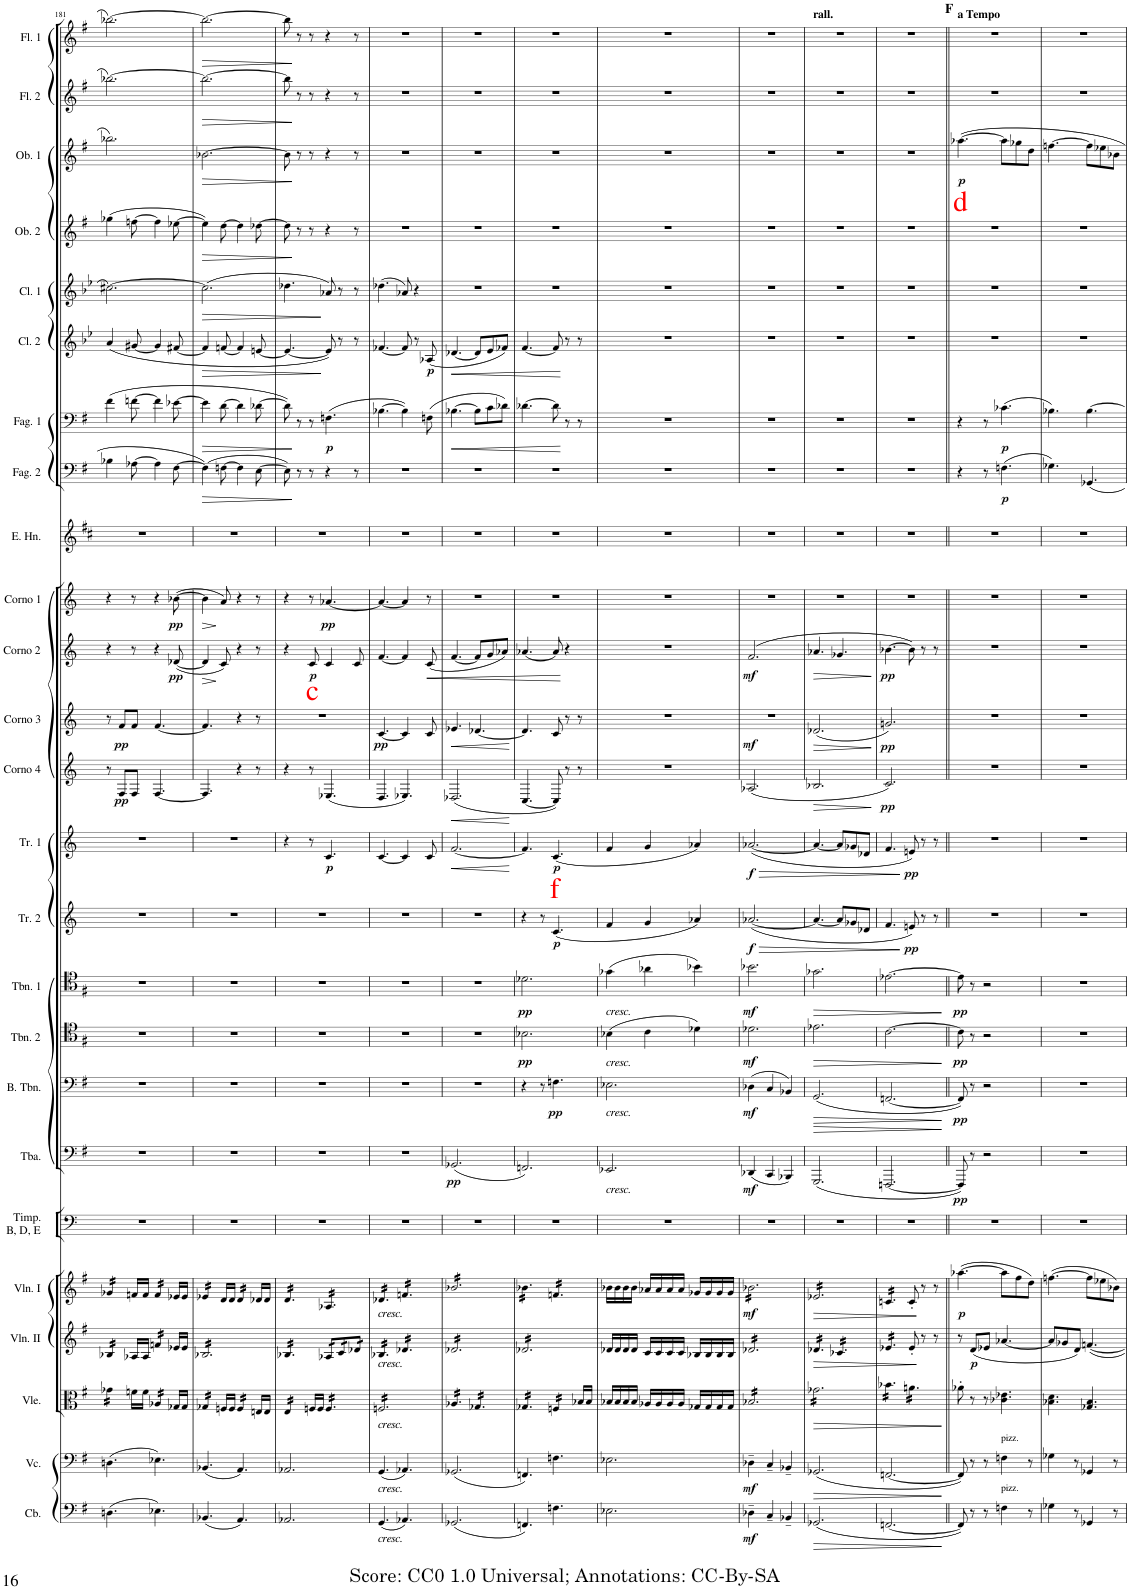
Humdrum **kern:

**kern	**dynam	**kern	**dynam	**kern	**dynam	**kern	**dynam	**kern	**dynam	**kern	**kern	**dynam	**kern	**dynam	**kern	**dynam	**kern	**dynam	**kern	**dynam	**kern	**text	**dynam	**kern	**dynam	**kern	**dynam	**kern	**text	**dynam	**kern	**dynam	**kern	**kern	**dynam	**kern	**dynam	**kern	**dynam	**kern	**dynam	**kern	**dynam	**kern	**text	**dynam	**kern	**dynam	**kern	**dynam
*part25	*part25	*part24	*part24	*part23	*part23	*part22	*part22	*part21	*part21	*part20	*part19	*part19	*part18	*part18	*part17	*part17	*part16	*part16	*part15	*part15	*part14	*part14	*part14	*part13	*part13	*part12	*part12	*part11	*part11	*part11	*part10	*part10	*part9	*part8	*part8	*part7	*part7	*part6	*part6	*part5	*part5	*part4	*part4	*part3	*part3	*part3	*part2	*part2	*part1	*part1
*staff25	*staff25	*staff24	*staff24	*staff23	*staff23	*staff22	*staff22	*staff21	*staff21	*staff20	*staff19	*staff19	*staff18	*staff18	*staff17	*staff17	*staff16	*staff16	*staff15	*staff15	*staff14	*staff14	*staff14	*staff13	*staff13	*staff12	*staff12	*staff11	*staff11	*staff11	*staff10	*staff10	*staff9	*staff8	*staff8	*staff7	*staff7	*staff6	*staff6	*staff5	*staff5	*staff4	*staff4	*staff3	*staff3	*staff3	*staff2	*staff2	*staff1	*staff1
*I"Contrabassi	*	*I"Violoncelli	*	*I"Viole	*	*I"Violini II	*	*I"Violini I	*	*I"Timpani in B, D und E.	*I"Tuba	*	*I"Trombone Basso	*	*I"Trombone Tenore 2	*	*I"Trombone Tenore 1	*	*I"Tromba in F 2	*	*I"Tromba in F 1	*	*	*I"Corno in F 4	*	*I"Corno in F 3	*	*I"Corno in F 2	*	*	*I"Corno in F 1	*	*I"English Horn	*I"Fagotto 2	*	*I"Fagotto 1	*	*I"Clarinetto in A 2	*	*I"Clarinetto in A 1	*	*I"Oboe 2	*	*I"Oboe 1	*	*	*I"Flauto 2	*	*I"Flauto 1	*
*I'Cb.	*	*I'Vc.	*	*I'Vle.	*	*I'Vln. II	*	*I'Vln. I	*	*I'Timp. B, D, E	*I'Tba.	*	*	*	*I'Tbn. 2	*	*I'Tbn. 1	*	*I'Tr. 2	*	*I'Tr. 1	*	*	*I'Corno 4	*	*I'Corno 3	*	*I'Corno 2	*	*	*I'Corno 1	*	*I'E. Hn.	*I'Fag. 2	*	*I'Fag. 1	*	*I'Cl. 2	*	*I'Cl. 1	*	*I'Ob. 2	*	*I'Ob. 1	*	*	*I'Fl. 2	*	*I'Fl. 1	*
!!LO:PB:g=z
*clefF4	*	*clefF4	*	*clefC3	*	*clefG2	*	*clefG2	*	*clefF4	*clefF4	*	*clefF4	*	*clefC4	*	*clefC4	*	*clefG2	*	*clefG2	*	*	*clefG2	*	*clefG2	*	*clefG2	*	*	*clefG2	*	*clefG2	*clefF4	*	*clefF4	*	*clefG2	*	*clefG2	*	*clefG2	*	*clefG2	*	*	*clefG2	*	*clefG2	*
*Trd7c12	*	*	*	*	*	*	*	*	*	*	*	*	*	*	*	*	*	*	*Trd-3c-5	*	*Trd-3c-5	*	*	*Trd4c7	*	*Trd4c7	*	*Trd4c7	*	*	*Trd4c7	*	*Trd4c7	*	*	*	*	*Trd2c3	*	*Trd2c3	*	*	*	*	*	*	*	*	*	*
*k[f#]	*	*k[f#]	*	*k[f#]	*	*k[f#]	*	*k[f#]	*	*k[]	*k[f#]	*	*k[f#]	*	*k[f#]	*	*k[f#]	*	*k[]	*	*k[]	*	*	*k[]	*	*k[]	*	*k[]	*	*	*k[]	*	*k[f#c#]	*k[f#]	*	*k[f#]	*	*k[b-e-]	*	*k[b-e-]	*	*k[f#]	*	*k[f#]	*	*	*k[f#]	*	*k[f#]	*
*M6/8	*	*M6/8	*	*M6/8	*	*M6/8	*	*M6/8	*	*M6/8	*M6/8	*	*M6/8	*	*M6/8	*	*M6/8	*	*M6/8	*	*M6/8	*	*	*M6/8	*	*M6/8	*	*M6/8	*	*	*M6/8	*	*M6/8	*M6/8	*	*M6/8	*	*M6/8	*	*M6/8	*	*M6/8	*	*M6/8	*	*	*M6/8	*	*M6/8	*
=181	=181	=181	=181	=181	=181	=181	=181	=181	=181	=181	=181	=181	=181	=181	=181	=181	=181	=181	=181	=181	=181	=181	=181	=181	=181	=181	=181	=181	=181	=181	=181	=181	=181	=181	=181	=181	=181	=181	=181	=181	=181	=181	=181	=181	=181	=181	=181	=181	=181	=181
*	*	*	*	*tremolo	*	*	*	*	*	*	*	*	*	*	*	*	*	*	*	*	*	*	*	*	*	*	*	*	*	*	*	*	*	*	*	*	*	*	*	*	*	*	*	*	*	*	*	*	*	*
*	*	*	*	*	*	*tremolo	*	*	*	*	*	*	*	*	*	*	*	*	*	*	*	*	*	*	*	*	*	*	*	*	*	*	*	*	*	*	*	*	*	*	*	*	*	*	*	*	*	*	*	*
*	*	*	*	*	*	*	*	*tremolo	*	*	*	*	*	*	*	*	*	*	*	*	*	*	*	*	*	*	*	*	*	*	*	*	*	*	*	*	*	*	*	*	*	*	*	*	*	*	*	*	*	*
(4.Dn\	.	(4.Dn\	.	16g-X\LL	.	16B-X/LL	.	16g-X/LL	.	2.r	2.r	.	2.r	.	2.r	.	2.r	.	2.r	.	2.r	.	.	8r	.	8r	.	4r	.	.	4r	.	2.r	4B-X\	.	(4f#\	.	(4a/	.	[2.cc#X\	.	(4gg-X\	.	2.bb-X\	.	.	[2.bb-X\	.	[2.bb-X\	.
.	.	.	.	16g-X\	.	16B-X/	.	16g-X/	.	.	.	.	.	.	.	.	.	.	.	.	.	.	.	.	.	.	.	.	.	.	.	.	.	.	.	.	.	.	.	.	.	.	.	.	.	.	.	.	.	.
!	!	!	!	!	!	!	!	!	!	!	!	!	!	!	!	!	!	!	!	!	!	!	!	!	!LO:DY:b	!	!LO:DY:b	!	!	!	!	!	!	!	!	!	!	!	!	!	!	!	!	!	!	!	!	!	!	!
.	.	.	.	16g-X\	.	16B-X/	.	16g-X/	.	.	.	.	.	.	.	.	.	.	.	.	.	.	.	8F/L	pp	8f/L	pp	.	.	.	.	.	.	.	.	.	.	.	.	.	.	.	.	.	.	.	.	.	.	.
.	.	.	.	16g-X\JJ	.	16B-X/JJ	.	16g-X/JJ	.	.	.	.	.	.	.	.	.	.	.	.	.	.	.	.	.	.	.	.	.	.	.	.	.	.	.	.	.	.	.	.	.	.	.	.	.	.	.	.	.	.
*	*	*	*	*	*	*	*	*Xtremolo	*	*	*	*	*	*	*	*	*	*	*	*	*	*	*	*	*	*	*	*	*	*	*	*	*	*	*	*	*	*	*	*	*	*	*	*	*	*	*	*	*	*
*	*	*	*	*	*	*Xtremolo	*	*	*	*	*	*	*	*	*	*	*	*	*	*	*	*	*	*	*	*	*	*	*	*	*	*	*	*	*	*	*	*	*	*	*	*	*	*	*	*	*	*	*	*
*	*	*	*	*Xtremolo	*	*	*	*	*	*	*	*	*	*	*	*	*	*	*	*	*	*	*	*	*	*	*	*	*	*	*	*	*	*	*	*	*	*	*	*	*	*	*	*	*	*	*	*	*	*
.	.	.	.	16fn\LL	.	16A-X/LL	.	16fn/LL	.	.	.	.	.	.	.	.	.	.	.	.	.	.	.	8F/J	.	8f/J	.	8r	.	.	8r	.	.	[8A-X\	.	[8fn\	.	[8g#X/	.	.	.	[8ffn\	.	.	.	.	.	.	.	.
.	.	.	.	16f\JJ	.	16A-/JJ	.	16f/JJ	.	.	.	.	.	.	.	.	.	.	.	.	.	.	.	.	.	.	.	.	.	.	.	.	.	.	.	.	.	.	.	.	.	.	.	.	.	.	.	.	.	.
*	*	*	*	*tremolo	*	*	*	*	*	*	*	*	*	*	*	*	*	*	*	*	*	*	*	*	*	*	*	*	*	*	*	*	*	*	*	*	*	*	*	*	*	*	*	*	*	*	*	*	*	*
*	*	*	*	*	*	*tremolo	*	*	*	*	*	*	*	*	*	*	*	*	*	*	*	*	*	*	*	*	*	*	*	*	*	*	*	*	*	*	*	*	*	*	*	*	*	*	*	*	*	*	*	*
*	*	*	*	*	*	*	*	*tremolo	*	*	*	*	*	*	*	*	*	*	*	*	*	*	*	*	*	*	*	*	*	*	*	*	*	*	*	*	*	*	*	*	*	*	*	*	*	*	*	*	*	*
4.E-X\)	.	4.E-X\)	.	16A-X/LL	.	16fn/LL	.	16f/LL	.	.	.	.	.	.	.	.	.	.	.	.	.	.	.	[4.F/	.	[4.f/	.	4r	.	.	4r	.	.	4A-\]	.	4f\]	.	4g#/]	.	.	.	4ff\]	.	.	.	.	.	.	.	.
.	.	.	.	16A-X/	.	16fn/	.	16f/	.	.	.	.	.	.	.	.	.	.	.	.	.	.	.	.	.	.	.	.	.	.	.	.	.	.	.	.	.	.	.	.	.	.	.	.	.	.	.	.	.	.
.	.	.	.	16A-X/	.	16fn/	.	16f/	.	.	.	.	.	.	.	.	.	.	.	.	.	.	.	.	.	.	.	.	.	.	.	.	.	.	.	.	.	.	.	.	.	.	.	.	.	.	.	.	.	.
.	.	.	.	16A-X/JJ	.	16fn/JJ	.	16f/JJ	.	.	.	.	.	.	.	.	.	.	.	.	.	.	.	.	.	.	.	.	.	.	.	.	.	.	.	.	.	.	.	.	.	.	.	.	.	.	.	.	.	.
*	*	*	*	*	*	*	*	*Xtremolo	*	*	*	*	*	*	*	*	*	*	*	*	*	*	*	*	*	*	*	*	*	*	*	*	*	*	*	*	*	*	*	*	*	*	*	*	*	*	*	*	*	*
*	*	*	*	*	*	*Xtremolo	*	*	*	*	*	*	*	*	*	*	*	*	*	*	*	*	*	*	*	*	*	*	*	*	*	*	*	*	*	*	*	*	*	*	*	*	*	*	*	*	*	*	*	*
*	*	*	*	*Xtremolo	*	*	*	*	*	*	*	*	*	*	*	*	*	*	*	*	*	*	*	*	*	*	*	*	*	*	*	*	*	*	*	*	*	*	*	*	*	*	*	*	*	*	*	*	*	*
!	!	!	!	!	!	!	!	!	!	!	!	!	!	!	!	!	!	!	!	!	!	!	!	!	!	!	!	!	!	!LO:DY:b	!	!LO:DY:b	!	!	!	!	!	!	!	!	!	!	!	!	!	!	!	!	!	!
.	.	.	.	16G-X/LL	.	16e-X/LL	.	16e-X/LL	.	.	.	.	.	.	.	.	.	.	.	.	.	.	.	.	.	.	.	([8d-X/	.	pp	([8b-X\	pp	.	[8F#\	.	[8e-X\	.	[8f#X/	.	.	.	[8ee-X\	.	.	.	.	.	.	.	.
.	.	.	.	16G-/JJ	.	16e-/JJ	.	16e-/JJ	.	.	.	.	.	.	.	.	.	.	.	.	.	.	.	.	.	.	.	.	.	.	.	.	.	.	.	.	.	.	.	.	.	.	.	.	.	.	.	.	.	.
=182	=182	=182	=182	=182	=182	=182	=182	=182	=182	=182	=182	=182	=182	=182	=182	=182	=182	=182	=182	=182	=182	=182	=182	=182	=182	=182	=182	=182	=182	=182	=182	=182	=182	=182	=182	=182	=182	=182	=182	=182	=182	=182	=182	=182	=182	=182	=182	=182	=182	=182
!	!	!	!	!	!	!	!	!	!	!	!	!	!	!	!	!	!	!	!	!	!	!	!	!	!	!	!	!	!	!LO:HP:b	!	!LO:HP:b	!	!	!LO:HP:b	!	!LO:HP:b	!	!LO:HP:b	!	!LO:HP:b	!	!LO:HP:b	!	!	!LO:HP:b	!	!LO:HP:b	!	!LO:HP:b
*	*	*	*	*tremolo	*	*	*	*	*	*	*	*	*	*	*	*	*	*	*	*	*	*	*	*	*	*	*	*	*	*	*	*	*	*	*	*	*	*	*	*	*	*	*	*	*	*	*	*	*	*
*	*	*	*	*	*	*tremolo	*	*	*	*	*	*	*	*	*	*	*	*	*	*	*	*	*	*	*	*	*	*	*	*	*	*	*	*	*	*	*	*	*	*	*	*	*	*	*	*	*	*	*	*
*	*	*	*	*	*	*	*	*tremolo	*	*	*	*	*	*	*	*	*	*	*	*	*	*	*	*	*	*	*	*	*	*	*	*	*	*	*	*	*	*	*	*	*	*	*	*	*	*	*	*	*	*
(4.BB-X/	.	(4.BB-X/	.	16G-X/LL	.	16B-X/LL	.	16e-X/LL	.	2.r	2.r	.	2.r	.	2.r	.	2.r	.	2.r	.	2.r	.	.	4.F/]	.	4.f/]	.	4d-/]	.	>	4b-\]	>	2.r	(4F#\]	>	4e-\]	>	4f#/]	>	(2.cc#\]	>	4ee-\])	>	[2.b-X\	.	>	2.bb-\_	>	2.bb-\_	>
.	.	.	.	16G-X/	.	16B-X/	.	16e-X/	.	.	.	.	.	.	.	.	.	.	.	.	.	.	.	.	.	.	.	.	.	.	.	.	.	.	.	.	.	.	.	.	.	.	.	.	.	.	.	.	.	.
.	.	.	.	16G-X/	.	16B-X/	.	16e-X/	.	.	.	.	.	.	.	.	.	.	.	.	.	.	.	.	.	.	.	.	.	.	.	.	.	.	.	.	.	.	.	.	.	.	.	.	.	.	.	.	.	.
.	.	.	.	16G-X/JJ	.	16B-X/	.	16e-X/JJ	.	.	.	.	.	.	.	.	.	.	.	.	.	.	.	.	.	.	.	.	.	.	.	.	.	.	.	.	.	.	.	.	.	.	.	.	.	.	.	.	.	.
*	*	*	*	*	*	*	*	*Xtremolo	*	*	*	*	*	*	*	*	*	*	*	*	*	*	*	*	*	*	*	*	*	*	*	*	*	*	*	*	*	*	*	*	*	*	*	*	*	*	*	*	*	*
*	*	*	*	*Xtremolo	*	*	*	*	*	*	*	*	*	*	*	*	*	*	*	*	*	*	*	*	*	*	*	*	*	*	*	*	*	*	*	*	*	*	*	*	*	*	*	*	*	*	*	*	*	*
.	.	.	.	16Fn/LL	.	16B-X/	.	16d/LL	.	.	.	.	.	.	.	.	.	.	.	.	.	.	.	.	.	.	.	8c/)	.	]	8a/)	]	.	[8Fn\	.	[8d\	.	[8fn/	.	.	.	[8dd\	.	.	.	.	.	.	.	.
.	.	.	.	16F/JJ	.	16B-X/	.	16d/JJ	.	.	.	.	.	.	.	.	.	.	.	.	.	.	.	.	.	.	.	.	.	.	.	.	.	.	.	.	.	.	.	.	.	.	.	.	.	.	.	.	.	.
*	*	*	*	*tremolo	*	*	*	*	*	*	*	*	*	*	*	*	*	*	*	*	*	*	*	*	*	*	*	*	*	*	*	*	*	*	*	*	*	*	*	*	*	*	*	*	*	*	*	*	*	*
*	*	*	*	*	*	*	*	*tremolo	*	*	*	*	*	*	*	*	*	*	*	*	*	*	*	*	*	*	*	*	*	*	*	*	*	*	*	*	*	*	*	*	*	*	*	*	*	*	*	*	*	*
4.AA/)	.	4.AA/)	.	16F/LL	.	16B-X/	.	16d/LL	.	.	.	.	.	.	.	.	.	.	.	.	.	.	.	4r	.	4r	.	4r	.	.	4r	.	.	4F\]	.	4d\]	.	4f/]	.	.	.	4dd\]	.	.	.	.	.	.	.	.
.	.	.	.	16F/	.	16B-X/	.	16d/	.	.	.	.	.	.	.	.	.	.	.	.	.	.	.	.	.	.	.	.	.	.	.	.	.	.	.	.	.	.	.	.	.	.	.	.	.	.	.	.	.	.
.	.	.	.	16F/	.	16B-X/	.	16d/	.	.	.	.	.	.	.	.	.	.	.	.	.	.	.	.	.	.	.	.	.	.	.	.	.	.	.	.	.	.	.	.	.	.	.	.	.	.	.	.	.	.
.	.	.	.	16F/JJ	.	16B-X/	.	16d/JJ	.	.	.	.	.	.	.	.	.	.	.	.	.	.	.	.	.	.	.	.	.	.	.	.	.	.	.	.	.	.	.	.	.	.	.	.	.	.	.	.	.	.
*	*	*	*	*	*	*	*	*Xtremolo	*	*	*	*	*	*	*	*	*	*	*	*	*	*	*	*	*	*	*	*	*	*	*	*	*	*	*	*	*	*	*	*	*	*	*	*	*	*	*	*	*	*
*	*	*	*	*Xtremolo	*	*	*	*	*	*	*	*	*	*	*	*	*	*	*	*	*	*	*	*	*	*	*	*	*	*	*	*	*	*	*	*	*	*	*	*	*	*	*	*	*	*	*	*	*	*
.	.	.	.	16En/LL	.	16B-X/	.	16d-X/LL	.	.	.	.	.	.	.	.	.	.	.	.	.	.	.	8r	.	8r	.	8r	.	.	8r	.	.	[8E\	.	[8d-X\	.	[8en/	.	.	.	[8dd-X\	.	.	.	.	.	.	.	.
.	.	.	.	16E/JJ	.	16B-X/JJ	.	16d-/JJ	.	.	.	.	.	.	.	.	.	.	.	.	.	.	.	.	.	.	.	.	.	.	.	.	.	.	.	.	.	.	.	.	.	.	.	.	.	.	.	.	.	.
=183	=183	=183	=183	=183	=183	=183	=183	=183	=183	=183	=183	=183	=183	=183	=183	=183	=183	=183	=183	=183	=183	=183	=183	=183	=183	=183	=183	=183	=183	=183	=183	=183	=183	=183	=183	=183	=183	=183	=183	=183	=183	=183	=183	=183	=183	=183	=183	=183	=183	=183
*	*	*	*	*tremolo	*	*	*	*	*	*	*	*	*	*	*	*	*	*	*	*	*	*	*	*	*	*	*	*	*	*	*	*	*	*	*	*	*	*	*	*	*	*	*	*	*	*	*	*	*	*
*	*	*	*	*	*	*	*	*tremolo	*	*	*	*	*	*	*	*	*	*	*	*	*	*	*	*	*	*	*	*	*	*	*	*	*	*	*	*	*	*	*	*	*	*	*	*	*	*	*	*	*	*
2.AA-X/	.	2.AA-X/	.	16E/LL	.	16B-X/LL	.	16d/LL	.	2.r	2.r	.	2.r	.	2.r	.	2.r	.	2.r	.	4r	.	.	4r	.	2.r	.	4r	.	.	4r	.	2.r	8E\])	.	8d-\])	.	4.e/_	.	4.dd-X\	.	8dd-\]	.	8b-\]	.	.	8bb-\]	.	8bb-\]	.
.	.	.	.	16E/	.	16B-X/	.	16d/	.	.	.	.	.	.	.	.	.	.	.	.	.	.	.	.	.	.	.	.	.	.	.	.	.	.	.	.	.	.	.	.	.	.	.	.	.	.	.	.	.	.
.	.	.	.	16E/	.	16B-X/	.	16d/	.	.	.	.	.	.	.	.	.	.	.	.	.	.	.	.	.	.	.	.	.	.	.	.	.	8r	]	8r	]	.	.	.	.	8r	]	8r	.	]	8r	]	8r	]
.	.	.	.	16E/JJ	.	16B-X/	.	16d/	.	.	.	.	.	.	.	.	.	.	.	.	.	.	.	.	.	.	.	.	.	.	.	.	.	.	.	.	.	.	.	.	.	.	.	.	.	.	.	.	.	.
*	*	*	*	*Xtremolo	*	*	*	*	*	*	*	*	*	*	*	*	*	*	*	*	*	*	*	*	*	*	*	*	*	*	*	*	*	*	*	*	*	*	*	*	*	*	*	*	*	*	*	*	*	*
!	!	!	!	!	!	!	!	!	!	!	!	!	!	!	!	!	!	!	!	!	!	!	!	!	!	!	!	!	!LO:LY:b:color=#FF0000	!LO:DY:b	!	!	!	!	!	!	!	!	!	!	!	!	!	!	!	!	!	!	!	!
.	.	.	.	16Fn/LL	.	16B-X/	.	16d/	.	.	.	.	.	.	.	.	.	.	.	.	8r	.	.	8r	.	.	.	8c/	c	p	8r	.	.	8r	.	8r	.	.	.	.	.	8r	.	8r	.	.	8r	.	8r	.
.	.	.	.	16F/JJ	.	16B-X/JJ	.	16d/JJ	.	.	.	.	.	.	.	.	.	.	.	.	.	.	.	.	.	.	.	.	.	.	.	.	.	.	.	.	.	.	.	.	.	.	.	.	.	.	.	.	.	.
!	!	!	!	!	!	!	!	!	!	!	!	!	!	!	!	!	!	!	!	!	!	!	!LO:DY:b	!	!	!	!	!	!	!	!	!LO:DY:b	!	!	!	!	!LO:DY:b	!	!	!	!	!	!	!	!	!	!	!	!	!
*	*	*	*	*tremolo	*	*	*	*	*	*	*	*	*	*	*	*	*	*	*	*	*	*	*	*	*	*	*	*	*	*	*	*	*	*	*	*	*	*	*	*	*	*	*	*	*	*	*	*	*	*
.	.	.	.	16F/LL	.	16A-X/LL	.	16A-X/LL	.	.	.	.	.	.	.	.	.	.	.	.	4.c/	.	p	(4.E-X/	.	.	.	4c/	.	.	[4.a-X/	pp	.	4r	.	(4.Fn\	p	8e/])	]	8a-X/)	]	4r	.	4r	.	.	4r	.	4r	.
.	.	.	.	16F/	.	16A-X/	.	16A-X/	.	.	.	.	.	.	.	.	.	.	.	.	.	.	.	.	.	.	.	.	.	.	.	.	.	.	.	.	.	.	.	.	.	.	.	.	.	.	.	.	.	.
.	.	.	.	16F/	.	16c/	.	16A-X/	.	.	.	.	.	.	.	.	.	.	.	.	.	.	.	.	.	.	.	.	.	.	.	.	.	.	.	.	.	8r	.	8r	.	.	.	.	.	.	.	.	.	.
.	.	.	.	16F/	.	16c/	.	16A-X/	.	.	.	.	.	.	.	.	.	.	.	.	.	.	.	.	.	.	.	.	.	.	.	.	.	.	.	.	.	.	.	.	.	.	.	.	.	.	.	.	.	.
.	.	.	.	16F/	.	16d-X/	.	16A-X/	.	.	.	.	.	.	.	.	.	.	.	.	.	.	.	.	.	.	.	8c/	.	.	.	.	.	8r	.	.	.	8r	.	8r	.	8r	.	8r	.	.	8r	.	8r	.
.	.	.	.	16F/JJ	.	16d-X/JJ	.	16A-X/JJ	.	.	.	.	.	.	.	.	.	.	.	.	.	.	.	.	.	.	.	.	.	.	.	.	.	.	.	.	.	.	.	.	.	.	.	.	.	.	.	.	.	.
=184	=184	=184	=184	=184	=184	=184	=184	=184	=184	=184	=184	=184	=184	=184	=184	=184	=184	=184	=184	=184	=184	=184	=184	=184	=184	=184	=184	=184	=184	=184	=184	=184	=184	=184	=184	=184	=184	=184	=184	=184	=184	=184	=184	=184	=184	=184	=184	=184	=184	=184
!	!	!	!	!	!	!	!	!LO:TX:b:i:t=cresc.	!	!	!	!	!	!	!	!	!	!	!	!	!	!	!	!	!	!	!	!	!	!	!	!	!	!	!	!	!	!	!	!	!	!	!	!	!	!	!	!	!	!
!	!	!	!	!	!	!LO:TX:b:i:t=cresc.	!	!	!	!	!	!	!	!	!	!	!	!	!	!	!	!	!	!	!	!	!	!	!	!	!	!	!	!	!	!	!	!	!	!	!	!	!	!	!	!	!	!	!	!
!	!	!	!	!LO:TX:b:i:t=cresc.	!	!	!	!	!	!	!	!	!	!	!	!	!	!	!	!	!	!	!	!	!	!	!	!	!	!	!	!	!	!	!	!	!	!	!	!	!	!	!	!	!	!	!	!	!	!
!	!	!LO:TX:b:i:t=cresc.	!	!	!	!	!	!	!	!	!	!	!	!	!	!	!	!	!	!	!	!	!	!	!	!	!	!	!	!	!	!	!	!	!	!	!	!	!	!	!	!	!	!	!	!	!	!	!	!
!LO:TX:b:i:t=cresc.	!	!	!	!	!	!	!	!	!	!	!	!	!	!	!	!	!	!	!	!	!	!	!	!	!	!	!	!	!	!	!	!	!	!	!	!	!	!	!	!	!	!	!	!	!	!	!	!	!	!
!	!	!	!	!	!	!	!	!	!	!	!	!	!	!	!	!	!	!	!	!	!	!	!	!	!	!	!LO:DY:b	!	!	!	!	!	!	!	!	!	!	!	!	!	!	!	!	!	!	!	!	!	!	!
(4.GG/	.	(4.GG/	.	16Fn/LL	.	16B-X/LL	.	16d-X/LL	.	2.r	2.r	.	2.r	.	2.r	.	2.r	.	2.r	.	[4.c/	.	.	4.D/	.	[4.c/	pp	[4.f/	.	.	4.a-/_	.	2.r	2.r	.	[4.B-X\	.	[4.f-X/	.	(4.dd-X\	.	2.r	.	2.r	.	.	2.r	.	2.r	.
.	.	.	.	16Fn/	.	16B-X/	.	16d-X/	.	.	.	.	.	.	.	.	.	.	.	.	.	.	.	.	.	.	.	.	.	.	.	.	.	.	.	.	.	.	.	.	.	.	.	.	.	.	.	.	.	.
.	.	.	.	16Fn/	.	16B-X/	.	16d-X/	.	.	.	.	.	.	.	.	.	.	.	.	.	.	.	.	.	.	.	.	.	.	.	.	.	.	.	.	.	.	.	.	.	.	.	.	.	.	.	.	.	.
.	.	.	.	16Fn/	.	16B-X/	.	16d-X/	.	.	.	.	.	.	.	.	.	.	.	.	.	.	.	.	.	.	.	.	.	.	.	.	.	.	.	.	.	.	.	.	.	.	.	.	.	.	.	.	.	.
.	.	.	.	16Fn/	.	16B-X/	.	16d-X/	.	.	.	.	.	.	.	.	.	.	.	.	.	.	.	.	.	.	.	.	.	.	.	.	.	.	.	.	.	.	.	.	.	.	.	.	.	.	.	.	.	.
.	.	.	.	16Fn/	.	16B-X/JJ	.	16d-X/JJ	.	.	.	.	.	.	.	.	.	.	.	.	.	.	.	.	.	.	.	.	.	.	.	.	.	.	.	.	.	.	.	.	.	.	.	.	.	.	.	.	.	.
4.AA-X/)	.	4.AA-X/)	.	16Fn/	.	16d-X/LL	.	16fn/LL	.	.	.	.	.	.	.	.	.	.	.	.	4c/]	.	.	4.E-X/)	.	4c/]	.	4f/]	.	.	4a-/]	.	.	.	.	4B-\])	.	8f-/]	.	8a-X/)	.	.	.	.	.	.	.	.	.	.
.	.	.	.	16Fn/	.	16d-X/	.	16fn/	.	.	.	.	.	.	.	.	.	.	.	.	.	.	.	.	.	.	.	.	.	.	.	.	.	.	.	.	.	.	.	.	.	.	.	.	.	.	.	.	.	.
.	.	.	.	16Fn/	.	16d-X/	.	16fn/	.	.	.	.	.	.	.	.	.	.	.	.	.	.	.	.	.	.	.	.	.	.	.	.	.	.	.	.	.	8r	.	4r	.	.	.	.	.	.	.	.	.	.
.	.	.	.	16Fn/	.	16d-X/	.	16fn/	.	.	.	.	.	.	.	.	.	.	.	.	.	.	.	.	.	.	.	.	.	.	.	.	.	.	.	.	.	.	.	.	.	.	.	.	.	.	.	.	.	.
!	!	!	!	!	!	!	!	!	!	!	!	!	!	!	!	!	!	!	!	!	!	!	!	!	!	!	!	!	!	!LO:HP:b	!	!	!	!	!	!	!	!	!LO:DY:b	!	!	!	!	!	!	!	!	!	!	!
.	.	.	.	16Fn/	.	16d-X/	.	16fn/	.	.	.	.	.	.	.	.	.	.	.	.	8c/	.	.	.	.	8c/	.	(8c/	.	<	8r	.	.	.	.	(8Fn\	.	(8A-X/	p	.	.	.	.	.	.	.	.	.	.	.
.	.	.	.	16Fn/JJ	.	16d-X/JJ	.	16fn/JJ	.	.	.	.	.	.	.	.	.	.	.	.	.	.	.	.	.	.	.	.	.	.	.	.	.	.	.	.	.	.	.	.	.	.	.	.	.	.	.	.	.	.
=185	=185	=185	=185	=185	=185	=185	=185	=185	=185	=185	=185	=185	=185	=185	=185	=185	=185	=185	=185	=185	=185	=185	=185	=185	=185	=185	=185	=185	=185	=185	=185	=185	=185	=185	=185	=185	=185	=185	=185	=185	=185	=185	=185	=185	=185	=185	=185	=185	=185	=185
!	!	!	!	!	!	!	!	!	!	!	!	!LO:DY:b	!	!	!	!	!	!	!	!	!	!	!LO:HP:b	!	!LO:HP:b	!	!LO:HP:b	!	!	!	!	!	!	!	!	!	!LO:HP:b	!	!LO:HP:b	!	!	!	!	!	!	!	!	!	!	!
(2.GG-X/	.	(2.GG-X/	.	16A-X/LL	.	16d-X/LL	.	16b-X/LL	.	2.r	(2.GG-X/	pp	2.r	.	2.r	.	2.r	.	2.r	.	[2.f/	.	<	(2.D-X/	<	4.e-X/	<	[4.f/	.	.	2.r	.	2.r	2.r	.	[4.B-X\	<	[4.d-X/	<	2.r	.	2.r	.	2.r	.	.	2.r	.	2.r	.
.	.	.	.	16A-X/	.	16d-X/	.	16b-X/	.	.	.	.	.	.	.	.	.	.	.	.	.	.	.	.	.	.	.	.	.	.	.	.	.	.	.	.	.	.	.	.	.	.	.	.	.	.	.	.	.	.
.	.	.	.	16A-X/	.	16d-X/	.	16b-X/	.	.	.	.	.	.	.	.	.	.	.	.	.	.	.	.	.	.	.	.	.	.	.	.	.	.	.	.	.	.	.	.	.	.	.	.	.	.	.	.	.	.
.	.	.	.	16A-X/	.	16d-X/	.	16b-X/	.	.	.	.	.	.	.	.	.	.	.	.	.	.	.	.	.	.	.	.	.	.	.	.	.	.	.	.	.	.	.	.	.	.	.	.	.	.	.	.	.	.
.	.	.	.	16A-X/	.	16d-X/	.	16b-X/	.	.	.	.	.	.	.	.	.	.	.	.	.	.	.	.	.	.	.	.	.	.	.	.	.	.	.	.	.	.	.	.	.	.	.	.	.	.	.	.	.	.
.	.	.	.	16A-X/JJ	.	16d-X/	.	16b-X/	.	.	.	.	.	.	.	.	.	.	.	.	.	.	.	.	.	.	.	.	.	.	.	.	.	.	.	.	.	.	.	.	.	.	.	.	.	.	.	.	.	.
.	.	.	.	16G-X/LL	.	16d-X/	.	16b-X/	.	.	.	.	.	.	.	.	.	.	.	.	.	.	.	.	.	[4.d-X/	.	8f/L]	.	.	.	.	.	.	.	8B-\L]	.	8d-/L]	.	.	.	.	.	.	.	.	.	.	.	.
.	.	.	.	16G-X/	.	16d-X/	.	16b-X/	.	.	.	.	.	.	.	.	.	.	.	.	.	.	.	.	.	.	.	.	.	.	.	.	.	.	.	.	.	.	.	.	.	.	.	.	.	.	.	.	.	.
.	.	.	.	16G-X/	.	16d-X/	.	16b-X/	.	.	.	.	.	.	.	.	.	.	.	.	.	.	.	.	.	.	.	8g/	.	.	.	.	.	.	.	8c\	.	8e-/	.	.	.	.	.	.	.	.	.	.	.	.
.	.	.	.	16G-X/	.	16d-X/	.	16b-X/	.	.	.	.	.	.	.	.	.	.	.	.	.	.	.	.	.	.	.	.	.	.	.	.	.	.	.	.	.	.	.	.	.	.	.	.	.	.	.	.	.	.
.	.	.	.	16G-X/	.	16d-X/	.	16b-X/	.	.	.	.	.	.	.	.	.	.	.	.	.	.	.	.	.	.	.	8a-X/J)	.	.	.	.	.	.	.	8d-X\J)	.	8f-X/J)	.	.	.	.	.	.	.	.	.	.	.	.
.	.	.	.	16G-X/JJ	.	16d-X/JJ	.	16b-X/JJ	.	.	.	.	.	.	.	.	.	.	.	.	.	.	.	.	.	.	.	.	.	.	.	.	.	.	.	.	.	.	.	.	.	.	.	.	.	.	.	.	.	.
.	.	.	.	.	.	.	.	.	.	.	.	.	.	.	.	.	.	.	.	.	.	.	[	.	[	.	[	.	.	.	.	.	.	.	.	.	.	.	.	.	.	.	.	.	.	.	.	.	.	.
=186	=186	=186	=186	=186	=186	=186	=186	=186	=186	=186	=186	=186	=186	=186	=186	=186	=186	=186	=186	=186	=186	=186	=186	=186	=186	=186	=186	=186	=186	=186	=186	=186	=186	=186	=186	=186	=186	=186	=186	=186	=186	=186	=186	=186	=186	=186	=186	=186	=186	=186
!	!	!	!	!	!	!	!	!	!	!	!	!	!	!	!	!LO:DY:b	!	!LO:DY:b	!	!	!	!	!	!	!	!	!	!	!	!	!	!	!	!	!	!	!	!	!	!	!	!	!	!	!	!	!	!	!	!
4.FFn/)	.	4.FFn/)	.	16G-X/LL	.	16d-X/LL	.	16b-X\LL	.	2.r	2.FFn/)	.	4r	.	2.B-X\	pp	2.d-X\	pp	4r	.	4.f/]	.	.	[4.C/	.	4.d-/]	.	[4.a-X/	.	.	2.r	.	2.r	2.r	.	[4.d-X\	.	[4.f/	.	2.r	.	2.r	.	2.r	.	.	2.r	.	2.r	.
.	.	.	.	16G-X/	.	16d-X/	.	16b-X\	.	.	.	.	.	.	.	.	.	.	.	.	.	.	.	.	.	.	.	.	.	.	.	.	.	.	.	.	.	.	.	.	.	.	.	.	.	.	.	.	.	.
.	.	.	.	16G-X/	.	16d-X/	.	16b-X\	.	.	.	.	.	.	.	.	.	.	.	.	.	.	.	.	.	.	.	.	.	.	.	.	.	.	.	.	.	.	.	.	.	.	.	.	.	.	.	.	.	.
.	.	.	.	16G-X/	.	16d-X/	.	16b-X\	.	.	.	.	.	.	.	.	.	.	.	.	.	.	.	.	.	.	.	.	.	.	.	.	.	.	.	.	.	.	.	.	.	.	.	.	.	.	.	.	.	.
.	.	.	.	16G-X/	.	16d-X/	.	16b-X\	.	.	.	.	8r	.	.	.	.	.	8r	.	.	.	.	.	.	.	.	.	.	.	.	.	.	.	.	.	.	.	.	.	.	.	.	.	.	.	.	.	.	.
.	.	.	.	16G-X/JJ	.	16d-X/	.	16b-X\JJ	.	.	.	.	.	.	.	.	.	.	.	.	.	.	.	.	.	.	.	.	.	.	.	.	.	.	.	.	.	.	.	.	.	.	.	.	.	.	.	.	.	.
!	!	!	!	!	!	!	!	!	!	!	!	!	!	!LO:DY:b	!	!	!	!	!	!LO:DY:b	!	!LO:LY:b:color=#FF0000	!LO:DY:b	!	!	!	!	!	!	!	!	!	!	!	!	!	!	!	!	!	!	!	!	!	!	!	!	!	!	!
4.Fn\	.	4.Fn\	.	16Fn/LL	.	16d-X/	.	16fn/LL	.	.	.	.	4.Fn\	pp	.	.	.	.	(4.c/	p	(4.c/	f	p	8C/])	.	8c/	.	8a-/]	.	.	.	.	.	.	.	8d-\]	.	8f/]	.	.	.	.	.	.	.	.	.	.	.	.
.	.	.	.	16Fn/	.	16d-X/	.	16fn/	.	.	.	.	.	.	.	.	.	.	.	.	.	.	.	.	.	.	.	.	.	.	.	.	.	.	.	.	.	.	.	.	.	.	.	.	.	.	.	.	.	.
.	.	.	.	16Fn/	.	16d-X/	.	16fn/	.	.	.	.	.	.	.	.	.	.	.	.	.	.	.	8r	.	8r	.	4r	.	[	.	.	.	.	.	8r	[	8r	[	.	.	.	.	.	.	.	.	.	.	.
.	.	.	.	16Fn/JJ	.	16d-X/	.	16fn/	.	.	.	.	.	.	.	.	.	.	.	.	.	.	.	.	.	.	.	.	.	.	.	.	.	.	.	.	.	.	.	.	.	.	.	.	.	.	.	.	.	.
*	*	*	*	*Xtremolo	*	*	*	*	*	*	*	*	*	*	*	*	*	*	*	*	*	*	*	*	*	*	*	*	*	*	*	*	*	*	*	*	*	*	*	*	*	*	*	*	*	*	*	*	*	*
.	.	.	.	16B-X/LL	.	16d-X/	.	16fn/	.	.	.	.	.	.	.	.	.	.	.	.	.	.	.	8r	.	8r	.	.	.	.	.	.	.	.	.	8r	.	8r	.	.	.	.	.	.	.	.	.	.	.	.
.	.	.	.	16B-/JJ	.	16d-X/JJ	.	16fn/JJ	.	.	.	.	.	.	.	.	.	.	.	.	.	.	.	.	.	.	.	.	.	.	.	.	.	.	.	.	.	.	.	.	.	.	.	.	.	.	.	.	.	.
*	*	*	*	*	*	*	*	*Xtremolo	*	*	*	*	*	*	*	*	*	*	*	*	*	*	*	*	*	*	*	*	*	*	*	*	*	*	*	*	*	*	*	*	*	*	*	*	*	*	*	*	*	*
*	*	*	*	*	*	*Xtremolo	*	*	*	*	*	*	*	*	*	*	*	*	*	*	*	*	*	*	*	*	*	*	*	*	*	*	*	*	*	*	*	*	*	*	*	*	*	*	*	*	*	*	*	*
=187	=187	=187	=187	=187	=187	=187	=187	=187	=187	=187	=187	=187	=187	=187	=187	=187	=187	=187	=187	=187	=187	=187	=187	=187	=187	=187	=187	=187	=187	=187	=187	=187	=187	=187	=187	=187	=187	=187	=187	=187	=187	=187	=187	=187	=187	=187	=187	=187	=187	=187
!	!	!	!	!	!	!	!	!	!	!	!	!	!	!	!	!	!LO:TX:b:i:t=cresc.	!	!	!	!	!	!	!	!	!	!	!	!	!	!	!	!	!	!	!	!	!	!	!	!	!	!	!	!	!	!	!	!	!
!	!	!	!	!	!	!	!	!	!	!	!	!	!	!	!LO:TX:b:i:t=cresc.	!	!	!	!	!	!	!	!	!	!	!	!	!	!	!	!	!	!	!	!	!	!	!	!	!	!	!	!	!	!	!	!	!	!	!
!	!	!	!	!	!	!	!	!	!	!	!	!	!LO:TX:b:i:t=cresc.	!	!	!	!	!	!	!	!	!	!	!	!	!	!	!	!	!	!	!	!	!	!	!	!	!	!	!	!	!	!	!	!	!	!	!	!	!
!	!	!	!	!	!	!	!	!	!	!	!LO:TX:b:i:t=cresc.	!	!	!	!	!	!	!	!	!	!	!	!	!	!	!	!	!	!	!	!	!	!	!	!	!	!	!	!	!	!	!	!	!	!	!	!	!	!	!
2.E-X\	.	2.E-X\	.	16B-X/LL	.	16d-X/LL	.	16b-X\LL	.	2.r	2.EE-X/	.	2.E-X\	.	(4B-X\	.	(4g-X\	.	4f/	.	4f/	.	.	2.r	.	2.r	.	2.r	.	.	2.r	.	2.r	2.r	.	2.r	.	2.r	.	2.r	.	2.r	.	2.r	.	.	2.r	.	2.r	.
.	.	.	.	16B-/	.	16d-/	.	16b-\	.	.	.	.	.	.	.	.	.	.	.	.	.	.	.	.	.	.	.	.	.	.	.	.	.	.	.	.	.	.	.	.	.	.	.	.	.	.	.	.	.	.
.	.	.	.	16B-/	.	16d-/	.	16b-\	.	.	.	.	.	.	.	.	.	.	.	.	.	.	.	.	.	.	.	.	.	.	.	.	.	.	.	.	.	.	.	.	.	.	.	.	.	.	.	.	.	.
.	.	.	.	16B-/JJ	.	16d-/JJ	.	16b-\JJ	.	.	.	.	.	.	.	.	.	.	.	.	.	.	.	.	.	.	.	.	.	.	.	.	.	.	.	.	.	.	.	.	.	.	.	.	.	.	.	.	.	.
.	.	.	.	16A-X/LL	.	16c/LL	.	16a-X/LL	.	.	.	.	.	.	4c\	.	4a-X\	.	4g/	.	4g/	.	.	.	.	.	.	.	.	.	.	.	.	.	.	.	.	.	.	.	.	.	.	.	.	.	.	.	.	.
.	.	.	.	16A-/	.	16c/	.	16a-/	.	.	.	.	.	.	.	.	.	.	.	.	.	.	.	.	.	.	.	.	.	.	.	.	.	.	.	.	.	.	.	.	.	.	.	.	.	.	.	.	.	.
.	.	.	.	16A-/	.	16c/	.	16a-/	.	.	.	.	.	.	.	.	.	.	.	.	.	.	.	.	.	.	.	.	.	.	.	.	.	.	.	.	.	.	.	.	.	.	.	.	.	.	.	.	.	.
.	.	.	.	16A-/JJ	.	16c/JJ	.	16a-/JJ	.	.	.	.	.	.	.	.	.	.	.	.	.	.	.	.	.	.	.	.	.	.	.	.	.	.	.	.	.	.	.	.	.	.	.	.	.	.	.	.	.	.
.	.	.	.	16G-X/LL	.	16B-X/LL	.	16g-X/LL	.	.	.	.	.	.	4d-X\)	.	4b-X\)	.	4a-X/)	.	4a-X/)	.	.	.	.	.	.	.	.	.	.	.	.	.	.	.	.	.	.	.	.	.	.	.	.	.	.	.	.	.
.	.	.	.	16G-/	.	16B-/	.	16g-/	.	.	.	.	.	.	.	.	.	.	.	.	.	.	.	.	.	.	.	.	.	.	.	.	.	.	.	.	.	.	.	.	.	.	.	.	.	.	.	.	.	.
.	.	.	.	16G-/	.	16B-/	.	16g-/	.	.	.	.	.	.	.	.	.	.	.	.	.	.	.	.	.	.	.	.	.	.	.	.	.	.	.	.	.	.	.	.	.	.	.	.	.	.	.	.	.	.
.	.	.	.	16G-/JJ	.	16B-/JJ	.	16g-/JJ	.	.	.	.	.	.	.	.	.	.	.	.	.	.	.	.	.	.	.	.	.	.	.	.	.	.	.	.	.	.	.	.	.	.	.	.	.	.	.	.	.	.
=188	=188	=188	=188	=188	=188	=188	=188	=188	=188	=188	=188	=188	=188	=188	=188	=188	=188	=188	=188	=188	=188	=188	=188	=188	=188	=188	=188	=188	=188	=188	=188	=188	=188	=188	=188	=188	=188	=188	=188	=188	=188	=188	=188	=188	=188	=188	=188	=188	=188	=188
!	!LO:DY:b	!	!LO:DY:b	!	!	!	!	!	!LO:DY:b	!	!	!LO:DY:b	!	!LO:DY:b	!	!LO:DY:b	!	!LO:DY:b	!	!LO:HP:b	!	!	!LO:HP:b	!	!	!	!	!	!	!	!	!	!	!	!	!	!	!	!	!	!	!	!	!	!	!	!	!	!	!
!	!	!	!	!	!	!	!	!	!	!	!	!	!	!	!	!	!	!	!	!LO:DY:n=1:b	!	!	!LO:DY:n=1:b	!	!	!	!LO:DY:b	!	!	!LO:DY:b	!	!	!	!	!	!	!	!	!	!	!	!	!	!	!	!	!	!	!	!
*	*	*	*	*tremolo	*	*	*	*	*	*	*	*	*	*	*	*	*	*	*	*	*	*	*	*	*	*	*	*	*	*	*	*	*	*	*	*	*	*	*	*	*	*	*	*	*	*	*	*	*	*
*	*	*	*	*	*	*tremolo	*	*	*	*	*	*	*	*	*	*	*	*	*	*	*	*	*	*	*	*	*	*	*	*	*	*	*	*	*	*	*	*	*	*	*	*	*	*	*	*	*	*	*	*
*	*	*	*	*	*	*	*	*tremolo	*	*	*	*	*	*	*	*	*	*	*	*	*	*	*	*	*	*	*	*	*	*	*	*	*	*	*	*	*	*	*	*	*	*	*	*	*	*	*	*	*	*
4D-X~\	mf	4D-X~\	mf	16B-X/LL	.	16d-X/LL	.	16b-X\LL	mf	2.r	(4DD-X/	mf	(4D-X\	mf	2.d-X\	mf	2.b-X\	mf	([2.a-X/	> f	([2.a-X/	.	> f	(2.A-X/	.	2.r	mf	(2.f/	.	mf	2.r	.	2.r	2.r	.	2.r	.	2.r	.	2.r	.	2.r	.	2.r	.	.	2.r	.	2.r	.
.	.	.	.	16B-X/	.	16d-X/	.	16b-X\	.	.	.	.	.	.	.	.	.	.	.	.	.	.	.	.	.	.	.	.	.	.	.	.	.	.	.	.	.	.	.	.	.	.	.	.	.	.	.	.	.	.
.	.	.	.	16B-X/	.	16d-X/	.	16b-X\	.	.	.	.	.	.	.	.	.	.	.	.	.	.	.	.	.	.	.	.	.	.	.	.	.	.	.	.	.	.	.	.	.	.	.	.	.	.	.	.	.	.
.	.	.	.	16B-X/	.	16d-X/	.	16b-X\	.	.	.	.	.	.	.	.	.	.	.	.	.	.	.	.	.	.	.	.	.	.	.	.	.	.	.	.	.	.	.	.	.	.	.	.	.	.	.	.	.	.
4C~/	.	4C~/	.	16B-X/	.	16d-X/	.	16b-X\	.	.	4CC/	.	4C/	.	.	.	.	.	.	.	.	.	.	.	.	.	.	.	.	.	.	.	.	.	.	.	.	.	.	.	.	.	.	.	.	.	.	.	.	.
.	.	.	.	16B-X/	.	16d-X/	.	16b-X\	.	.	.	.	.	.	.	.	.	.	.	.	.	.	.	.	.	.	.	.	.	.	.	.	.	.	.	.	.	.	.	.	.	.	.	.	.	.	.	.	.	.
.	.	.	.	16B-X/	.	16d-X/	.	16b-X\	.	.	.	.	.	.	.	.	.	.	.	.	.	.	.	.	.	.	.	.	.	.	.	.	.	.	.	.	.	.	.	.	.	.	.	.	.	.	.	.	.	.
.	.	.	.	16B-X/	.	16d-X/	.	16b-X\	.	.	.	.	.	.	.	.	.	.	.	.	.	.	.	.	.	.	.	.	.	.	.	.	.	.	.	.	.	.	.	.	.	.	.	.	.	.	.	.	.	.
4BB-X~/	.	4BB-X~/	.	16B-X/	.	16d-X/	.	16b-X\	.	.	4BBB-X/)	.	4BB-X/)	.	.	.	.	.	.	.	.	.	.	.	.	.	.	.	.	.	.	.	.	.	.	.	.	.	.	.	.	.	.	.	.	.	.	.	.	.
.	.	.	.	16B-X/	.	16d-X/	.	16b-X\	.	.	.	.	.	.	.	.	.	.	.	.	.	.	.	.	.	.	.	.	.	.	.	.	.	.	.	.	.	.	.	.	.	.	.	.	.	.	.	.	.	.
.	.	.	.	16B-X/	.	16d-X/	.	16b-X\	.	.	.	.	.	.	.	.	.	.	.	.	.	.	.	.	.	.	.	.	.	.	.	.	.	.	.	.	.	.	.	.	.	.	.	.	.	.	.	.	.	.
.	.	.	.	16B-X/JJ	.	16d-X/JJ	.	16b-X\JJ	.	.	.	.	.	.	.	.	.	.	.	.	.	.	.	.	.	.	.	.	.	.	.	.	.	.	.	.	.	.	.	.	.	.	.	.	.	.	.	.	.	.
=189	=189	=189	=189	=189	=189	=189	=189	=189	=189	=189	=189	=189	=189	=189	=189	=189	=189	=189	=189	=189	=189	=189	=189	=189	=189	=189	=189	=189	=189	=189	=189	=189	=189	=189	=189	=189	=189	=189	=189	=189	=189	=189	=189	=189	=189	=189	=189	=189	=189	=189
!	!LO:HP:b	!	!LO:HP:b	!	!LO:HP:b	!	!LO:HP:b	!	!LO:HP:b	!	!	!LO:HP:b	!	!LO:HP:b	!	!LO:HP:b	!	!LO:HP:b	!	!	!	!	!	!	!LO:HP:b	!	!LO:HP:b	!	!	!LO:HP:b	!	!	!	!	!	!	!	!	!	!	!	!	!	!	!	!	!	!	!	!
(2.GG-X/	>	(2.GG-X/	>	16g-X\LL	>	16d-X/LL	>	16e-X/LL	>	2.r	(2.GGG/	>	(2.GG/	>	2.e-X\	>	2.g-X\	>	4.a-/_	.	4.a-/_	.	.	2.B-X/	>	(2.d-X/	>	4.a-X/	.	>	2.r	.	2.r	2.r	.	2.r	.	2.r	.	2.r	.	2.r	.	2.r	.	.	2.r	.	2.r	.
.	.	.	.	16g-X\	.	16d-X/	.	16e-X/	.	.	.	.	.	.	.	.	.	.	.	.	.	.	.	.	.	.	.	.	.	.	.	.	.	.	.	.	.	.	.	.	.	.	.	.	.	.	.	.	.	.
.	.	.	.	16g-X\	.	16d-X/	.	16e-X/	.	.	.	.	.	.	.	.	.	.	.	.	.	.	.	.	.	.	.	.	.	.	.	.	.	.	.	.	.	.	.	.	.	.	.	.	.	.	.	.	.	.
.	.	.	.	16g-X\	.	16d-X/	.	16e-X/	.	.	.	.	.	.	.	.	.	.	.	.	.	.	.	.	.	.	.	.	.	.	.	.	.	.	.	.	.	.	.	.	.	.	.	.	.	.	.	.	.	.
.	.	.	.	16g-X\	.	16d-X/	.	16e-X/	.	.	.	.	.	.	.	.	.	.	.	.	.	.	.	.	.	.	.	.	.	.	.	.	.	.	.	.	.	.	.	.	.	.	.	.	.	.	.	.	.	.
.	.	.	.	16g-X\	.	16d-X/JJ	.	16e-X/	.	.	.	.	.	.	.	.	.	.	.	.	.	.	.	.	.	.	.	.	.	.	.	.	.	.	.	.	.	.	.	.	.	.	.	.	.	.	.	.	.	.
.	.	.	.	16g-X\	.	16c-X/LL	.	16e-X/	.	.	.	.	.	.	.	.	.	.	8a-/L]	.	8a-/L]	.	.	.	.	.	.	4.g-X/	.	.	.	.	.	.	.	.	.	.	.	.	.	.	.	.	.	.	.	.	.	.
.	.	.	.	16g-X\	.	16c-X/	.	16e-X/	.	.	.	.	.	.	.	.	.	.	.	.	.	.	.	.	.	.	.	.	.	.	.	.	.	.	.	.	.	.	.	.	.	.	.	.	.	.	.	.	.	.
.	.	.	.	16g-X\	.	16c-X/	.	16e-X/	.	.	.	.	.	.	.	.	.	.	8g-X/	.	8g-X/	.	.	.	.	.	.	.	.	.	.	.	.	.	.	.	.	.	.	.	.	.	.	.	.	.	.	.	.	.
.	.	.	.	16g-X\	.	16c-X/	.	16e-X/	.	.	.	.	.	.	.	.	.	.	.	.	.	.	.	.	.	.	.	.	.	.	.	.	.	.	.	.	.	.	.	.	.	.	.	.	.	.	.	.	.	.
.	.	.	.	16g-X\	.	16c-X/	.	16e-X/	.	.	.	.	.	.	.	.	.	.	8d-X/J	.	8d-X/J	.	.	.	.	.	.	.	.	.	.	.	.	.	.	.	.	.	.	.	.	.	.	.	.	.	.	.	.	.
.	.	.	.	16g-X\JJ	.	16c-X/JJ	.	16e-X/JJ	.	.	.	.	.	.	.	.	.	.	.	.	.	.	.	.	.	.	.	.	.	.	.	.	.	.	.	.	.	.	.	.	.	.	.	.	.	.	.	.	.	.
.	.	.	.	.	.	.	.	.	.	.	.	.	.	.	.	.	.	.	.	.	.	.	.	.	]	.	]	.	.	]	.	.	.	.	.	.	.	.	.	.	.	.	.	.	.	.	.	.	.	.
=190	=190	=190	=190	=190	=190	=190	=190	=190	=190	=190	=190	=190	=190	=190	=190	=190	=190	=190	=190	=190	=190	=190	=190	=190	=190	=190	=190	=190	=190	=190	=190	=190	=190	=190	=190	=190	=190	=190	=190	=190	=190	=190	=190	=190	=190	=190	=190	=190	=190	=190
!	!	!	!	!	!	!	!	!	!	!	!	!	!	!	!	!	!	!	!	!	!	!	!	!	!LO:DY:b	!	!LO:DY:b	!	!	!LO:DY:b	!	!	!	!	!	!	!	!	!	!	!	!	!	!	!	!	!	!	!	!
[2.FFn/	.	[2.FFn/	.	16b-X\LL	.	16e-X/LL	.	16cn/LL	.	2.r	[2.FFFn/	.	[2.FFn/	.	[2.c\	.	[2.e-X\	.	4.f/	.	4.f/	.	.	2.c/)	pp	2.gn/)	pp	[4.b-X\	.	pp	2.r	.	2.r	2.r	.	2.r	.	2.r	.	2.r	.	2.r	.	2.r	.	.	2.r	.	2.r	.
.	.	.	.	16b-X\	.	16e-X/	.	16cn/	.	.	.	.	.	.	.	.	.	.	.	.	.	.	.	.	.	.	.	.	.	.	.	.	.	.	.	.	.	.	.	.	.	.	.	.	.	.	.	.	.	.
.	.	.	.	16b-X\	.	16e-X/	.	16cn/	.	.	.	.	.	.	.	.	.	.	.	.	.	.	.	.	.	.	.	.	.	.	.	.	.	.	.	.	.	.	.	.	.	.	.	.	.	.	.	.	.	.
.	.	.	.	16b-X\	.	16e-X/	.	16cn/	.	.	.	.	.	.	.	.	.	.	.	.	.	.	.	.	.	.	.	.	.	.	.	.	.	.	.	.	.	.	.	.	.	.	.	.	.	.	.	.	.	.
.	.	.	.	16b-X\	.	16e-X/	.	16cn/	.	.	.	.	.	.	.	.	.	.	.	.	.	.	.	.	.	.	.	.	.	.	.	.	.	.	.	.	.	.	.	.	.	.	.	.	.	.	.	.	.	.
.	.	.	.	16b-X\JJ	.	16e-X/JJ	.	16cn/JJ	.	.	.	.	.	.	.	.	.	.	.	.	.	.	.	.	.	.	.	.	.	.	.	.	.	.	.	.	.	.	.	.	.	.	.	.	.	.	.	.	.	.
*	*	*	*	*	*	*	*	*Xtremolo	*	*	*	*	*	*	*	*	*	*	*	*	*	*	*	*	*	*	*	*	*	*	*	*	*	*	*	*	*	*	*	*	*	*	*	*	*	*	*	*	*	*
*	*	*	*	*	*	*Xtremolo	*	*	*	*	*	*	*	*	*	*	*	*	*	*	*	*	*	*	*	*	*	*	*	*	*	*	*	*	*	*	*	*	*	*	*	*	*	*	*	*	*	*	*	*
!	!	!	!	!	!	!	!	!	!	!	!	!	!	!	!	!	!	!	!	!LO:DY:n=1:b	!	!	!LO:DY:n=1:b	!	!	!	!	!	!	!	!	!	!	!	!	!	!	!	!	!	!	!	!	!	!	!	!	!	!	!
.	.	.	.	16an\LL	.	8e-'/	.	8c'/	.	.	.	.	.	.	.	.	.	.	8en/)	] pp	8en/)	.	] pp	.	.	.	.	8b-\])	.	.	.	.	.	.	.	.	.	.	.	.	.	.	.	.	.	.	.	.	.	.
.	.	.	.	16an\	.	.	.	.	.	.	.	.	.	.	.	.	.	.	.	.	.	.	.	.	.	.	.	.	.	.	.	.	.	.	.	.	.	.	.	.	.	.	.	.	.	.	.	.	.	.
.	.	.	.	16an\	.	8r	]	8r	]	.	.	.	.	.	.	.	.	.	8r	.	8r	.	.	.	.	.	.	8r	.	.	.	.	.	.	.	.	.	.	.	.	.	.	.	.	.	.	.	.	.	.
.	.	.	.	16an\	.	.	.	.	.	.	.	.	.	.	.	.	.	.	.	.	.	.	.	.	.	.	.	.	.	.	.	.	.	.	.	.	.	.	.	.	.	.	.	.	.	.	.	.	.	.
.	.	.	.	16an\	.	8r	.	8r	.	.	.	.	.	.	.	.	.	.	8r	.	8r	.	.	.	.	.	.	8r	.	.	.	.	.	.	.	.	.	.	.	.	.	.	.	.	.	.	.	.	.	.
.	.	.	.	16an\JJ	.	.	.	.	.	.	.	.	.	.	.	.	.	.	.	.	.	.	.	.	.	.	.	.	.	.	.	.	.	.	.	.	.	.	.	.	.	.	.	.	.	.	.	.	.	.
*	*	*	*	*Xtremolo	*	*	*	*	*	*	*	*	*	*	*	*	*	*	*	*	*	*	*	*	*	*	*	*	*	*	*	*	*	*	*	*	*	*	*	*	*	*	*	*	*	*	*	*	*	*
.	]	.	]	.	]	.	.	.	.	.	.	]	.	]	.	]	.	]	.	.	.	.	.	.	.	.	.	.	.	.	.	.	.	.	.	.	.	.	.	.	.	.	.	.	.	.	.	.	.	.
=191	=191	=191	=191	=191	=191	=191	=191	=191	=191	=191	=191	=191	=191	=191	=191	=191	=191	=191	=191	=191	=191	=191	=191	=191	=191	=191	=191	=191	=191	=191	=191	=191	=191	=191	=191	=191	=191	=191	=191	=191	=191	=191	=191	=191	=191	=191	=191	=191	=191	=191
!	!	!	!	!	!	!	!	!	!LO:DY:b	!	!	!LO:DY:b	!	!LO:DY:b	!	!LO:DY:b	!	!LO:DY:b	!	!	!	!	!	!	!	!	!	!	!	!	!	!	!	!	!	!	!	!	!	!	!	!	!	!	!LO:LY:b:color=#FF0000	!LO:DY:b	!	!	!	!
8FF/])	.	8FF/])	.	8a-X'\	.	8r	.	([4.aa-X\	p	2.r	8FFF/])	pp	8FF/])	pp	8c\]	pp	8e-\]	pp	2.r	.	2.r	.	.	2.r	.	2.r	.	2.r	.	.	2.r	.	2.r	4r	.	4r	.	2.r	.	2.r	.	2.r	.	[4.aa-X\	d	p	2.r	.	2.r	.
!	!	!	!	!	!	!	!LO:DY:b	!	!	!	!	!	!	!	!	!	!	!	!	!	!	!	!	!	!	!	!	!	!	!	!	!	!	!	!	!	!	!	!	!	!	!	!	!	!	!	!	!	!	!
8r	.	8r	.	8r	.	(8d/L	p	.	.	.	8r	.	8r	.	8r	.	8r	.	.	.	.	.	.	.	.	.	.	.	.	.	.	.	.	.	.	.	.	.	.	.	.	.	.	.	.	.	.	.	.	.
8r	.	8r	.	8r	.	8e-X/J	.	.	.	.	2r	.	2r	.	2r	.	2r	.	.	.	.	.	.	.	.	.	.	.	.	.	.	.	.	8r	.	8r	.	.	.	.	.	.	.	.	.	.	.	.	.	.
!	!	!LO:TX:a:t=pizz.	!	!	!	!	!	!	!	!	!	!	!	!	!	!	!	!	!	!	!	!	!	!	!	!	!	!	!	!	!	!	!	!	!	!	!	!	!	!	!	!	!	!	!	!	!	!	!	!
!LO:TX:a:t=pizz.	!	!	!	!	!	!	!	!	!	!	!	!	!	!	!	!	!	!	!	!	!	!	!	!	!	!	!	!	!	!	!	!	!	!	!	!	!	!	!	!	!	!	!	!	!	!	!	!	!	!
!	!	!	!	!	!	!	!	!	!	!	!	!	!	!	!	!	!	!	!	!	!	!	!	!	!	!	!	!	!	!	!	!	!	!	!LO:DY:b	!	!LO:DY:b	!	!	!	!	!	!	!	!	!	!	!	!	!
4Fn\	.	4Fn\	.	4.c-X\ 4.e-X\	.	[4.a-X/	.	8aa-\L]	.	.	.	.	.	.	.	.	.	.	.	.	.	.	.	.	.	.	.	.	.	.	.	.	.	(4.Fn\	p	(4.c-X\	p	.	.	.	.	.	.	8aa-\L]	.	.	.	.	.	.
.	.	.	.	.	.	.	.	8ff#\	.	.	.	.	.	.	.	.	.	.	.	.	.	.	.	.	.	.	.	.	.	.	.	.	.	.	.	.	.	.	.	.	.	.	.	8gg-X\	.	.	.	.	.	.
8r	.	8r	.	.	.	.	.	8dd\J)	.	.	.	.	.	.	.	.	.	.	.	.	.	.	.	.	.	.	.	.	.	.	.	.	.	.	.	.	.	.	.	.	.	.	.	8dd\J	.	.	.	.	.	.
=192	=192	=192	=192	=192	=192	=192	=192	=192	=192	=192	=192	=192	=192	=192	=192	=192	=192	=192	=192	=192	=192	=192	=192	=192	=192	=192	=192	=192	=192	=192	=192	=192	=192	=192	=192	=192	=192	=192	=192	=192	=192	=192	=192	=192	=192	=192	=192	=192	=192	=192
4G-X\	.	4G-X\	.	4.B-X\ 4.d\	.	8a-/L]	.	([4.ffn\	.	2.r	2.r	.	2.r	.	2.r	.	2.r	.	2.r	.	2.r	.	.	2.r	.	2.r	.	2.r	.	.	2.r	.	2.r	4.G-X\)	.	4.B-X\)	.	2.r	.	2.r	.	2.r	.	[4.ffn\	.	.	2.r	.	2.r	.
.	.	.	.	.	.	8g-X/	.	.	.	.	.	.	.	.	.	.	.	.	.	.	.	.	.	.	.	.	.	.	.	.	.	.	.	.	.	.	.	.	.	.	.	.	.	.	.	.	.	.	.	.
8r	.	8r	.	.	.	8d/J)	.	.	.	.	.	.	.	.	.	.	.	.	.	.	.	.	.	.	.	.	.	.	.	.	.	.	.	.	.	.	.	.	.	.	.	.	.	.	.	.	.	.	.	.
4GG-X/	.	4GG-X/	.	4.G-X/ 4.B-/	.	[4.fn/	.	8ff\L]	.	.	.	.	.	.	.	.	.	.	.	.	.	.	.	.	.	.	.	.	.	.	.	.	.	4.GG-X/	.	[>4.B-\	.	.	.	.	.	.	.	8ff\L]	.	.	.	.	.	.
.	.	.	.	.	.	.	.	8ee-X\	.	.	.	.	.	.	.	.	.	.	.	.	.	.	.	.	.	.	.	.	.	.	.	.	.	.	.	.	.	.	.	.	.	.	.	8ee-X\	.	.	.	.	.	.
8r	.	8r	.	.	.	.	.	8b-X\J)	.	.	.	.	.	.	.	.	.	.	.	.	.	.	.	.	.	.	.	.	.	.	.	.	.	.	.	.	.	.	.	.	.	.	.	8b-X\J	.	.	.	.	.	.
=	=	=	=	=	=	=	=	=	=	=	=	=	=	=	=	=	=	=	=	=	=	=	=	=	=	=	=	=	=	=	=	=	=	=	=	=	=	=	=	=	=	=	=	=	=	=	=	=	=	=
*-	*-	*-	*-	*-	*-	*-	*-	*-	*-	*-	*-	*-	*-	*-	*-	*-	*-	*-	*-	*-	*-	*-	*-	*-	*-	*-	*-	*-	*-	*-	*-	*-	*-	*-	*-	*-	*-	*-	*-	*-	*-	*-	*-	*-	*-	*-	*-	*-	*-	*-
